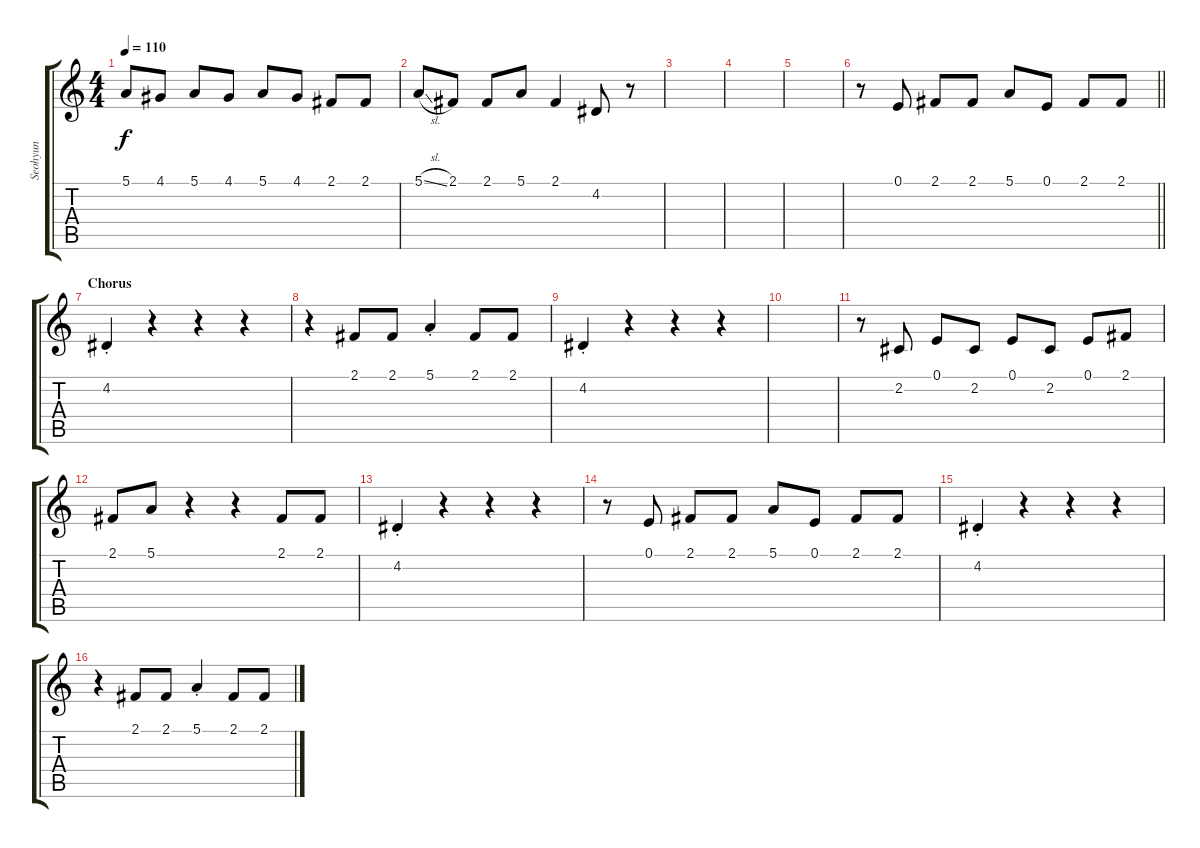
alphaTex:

\track ("Seohyun" "Seohyun") {instrument piccolo}
\staff {score tabs}
\tuning (E4 B3 G3 D3 A2 E2) {hide}
\ts (4 4)
\tempo 110
\clef g2
\ks c
5.1.8{dy f} 4.1.8 5.1.8 4.1.8 5.1.8 4.1.8 2.1.8 2.1.8 |
5.1{sl}.8 2.1.8 2.1.8 5.1.8 2.1.4 4.2.8 r.8 |
|
|
|
\barLineRight lightlight
r.8{volume 13} 0.1.8 2.1.8 2.1.8 5.1.8 0.1.8 2.1.8 2.1.8 |
\section ("" "Chorus")
4.2{st}.4 r.4 r.4 r.4 |
r.4 2.1.8 2.1.8 5.1{st}.4 2.1.8 2.1.8 |
4.2{st}.4 r.4 r.4 r.4 |
|
r.8{volume 16} 2.2.8 0.1.8 2.2.8 0.1.8 2.2.8 0.1.8 2.1.8 |
2.1.8 5.1.8 r.4 r.4 2.1.8{volume 13} 2.1.8 |
4.2{st}.4 r.4 r.4 r.4 |
r.8 0.1.8 2.1.8 2.1.8 5.1.8 0.1.8 2.1.8 2.1.8 |
4.2{st}.4 r.4 r.4 r.4 |
r.4 2.1.8 2.1.8 5.1{st}.4 2.1.8 2.1.8
